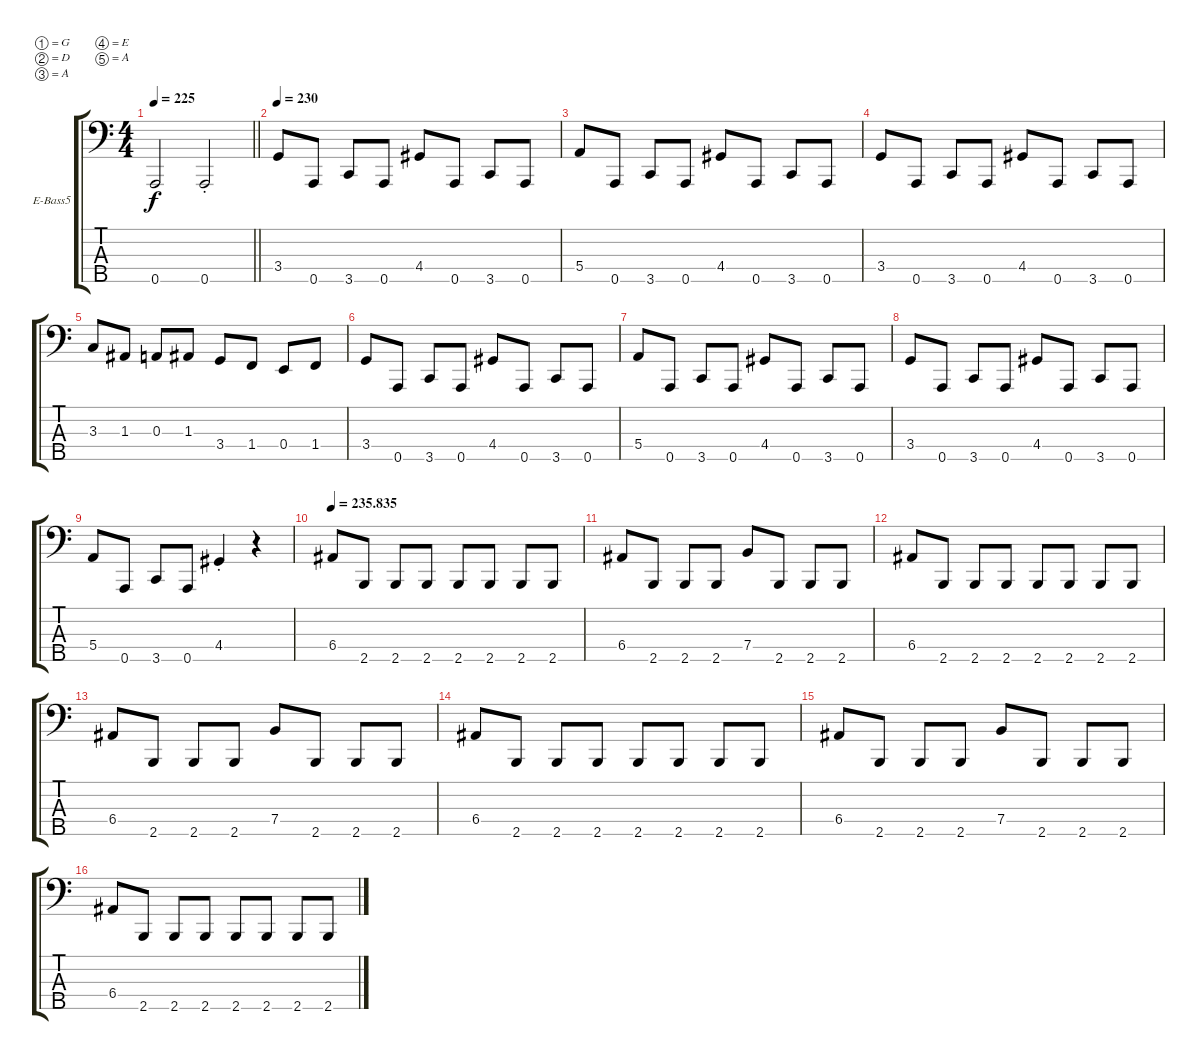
\bracketExtendMode groupsimilarinstruments
\firstSystemTrackNameOrientation horizontal
\otherSystemsTrackNameOrientation horizontal
\track ("Bass" "E-Bass5") {instrument electricbasspick}
\staff {score tabs}
\tuning (G2 D2 A1 E1 A0)
\ts (4 4)
\tempo 225
\clef f4
\barLineRight lightlight
\ks c
0.5.2{dy f} 0.5{st}.2 |
\tempo 230
3.4.8 0.5.8 3.5.8 0.5.8 4.4.8 0.5.8 3.5.8 0.5.8 |
5.4.8 0.5.8 3.5.8 0.5.8 4.4.8 0.5.8 3.5.8 0.5.8 |
3.4.8 0.5.8 3.5.8 0.5.8 4.4.8 0.5.8 3.5.8 0.5.8 |
3.3.8 1.3.8 0.3.8 1.3.8 3.4.8 1.4.8 0.4.8 1.4.8 |
3.4.8 0.5.8 3.5.8 0.5.8 4.4.8 0.5.8 3.5.8 0.5.8 |
5.4.8 0.5.8 3.5.8 0.5.8 4.4.8 0.5.8 3.5.8 0.5.8 |
3.4.8 0.5.8 3.5.8 0.5.8 4.4.8 0.5.8 3.5.8 0.5.8 |
5.4.8 0.5.8 3.5.8 0.5.8 4.4{st}.4 r.4 |
\tempo
235.835 6.4.8 2.5.8 2.5.8 2.5.8 2.5.8 2.5.8 2.5.8 2.5.8 |
6.4.8 2.5.8 2.5.8 2.5.8 7.4.8 2.5.8 2.5.8 2.5.8 |
6.4.8 2.5.8 2.5.8 2.5.8 2.5.8 2.5.8 2.5.8 2.5.8 |
6.4.8 2.5.8 2.5.8 2.5.8 7.4.8 2.5.8 2.5.8 2.5.8 |
6.4.8 2.5.8 2.5.8 2.5.8 2.5.8 2.5.8 2.5.8 2.5.8 |
6.4.8 2.5.8 2.5.8 2.5.8 7.4.8 2.5.8 2.5.8 2.5.8 |
6.4.8 2.5.8 2.5.8 2.5.8 2.5.8 2.5.8 2.5.8 2.5.8
